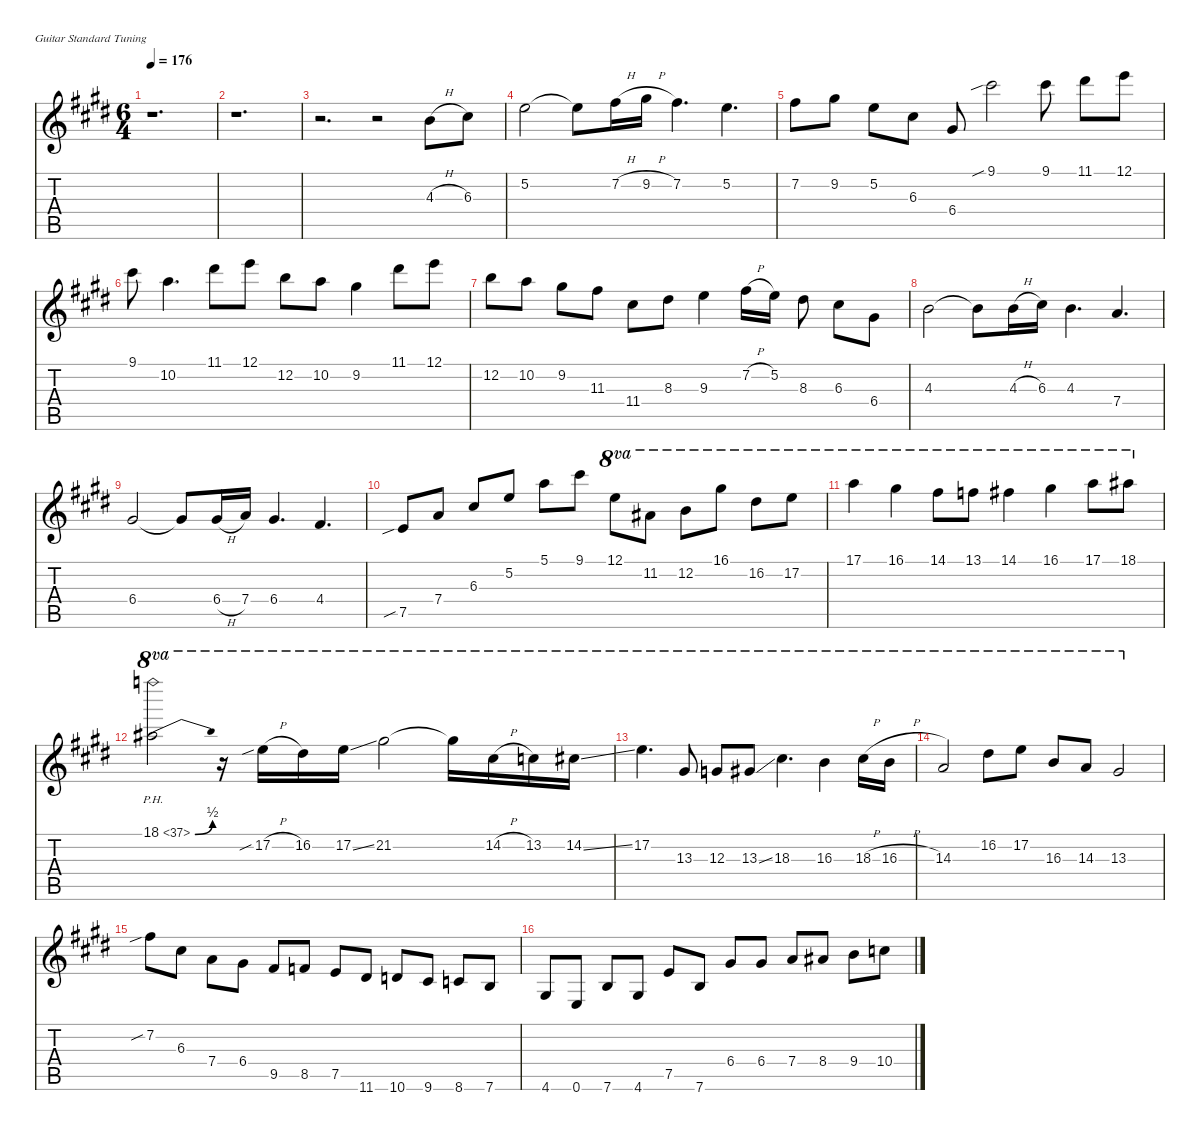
\defaultSystemsLayout 4
\hideDynamics
\bracketExtendMode nobrackets
\singleTrackTrackNamePolicy hidden
\multiTrackTrackNamePolicy hidden
\firstSystemTrackNameMode fullname
\firstSystemTrackNameOrientation horizontal
\otherSystemsTrackNameOrientation horizontal
\track ("Guitar 1" "n.guit.") {instrument acousticguitarnylon}
\staff {score tabs}
\tuning (E4 B3 G3 D3 A2 E2)
\ts (6 4)
\tempo 176
\clef g2
\ks e
r.1{d dy f beam Down} |
r.1{d beam Down} |
r.2{d beam Down} r.2{beam Down} 4.3{h acc forcenatural}.8{beam Down} 6.3{acc #}.8{beam Down} |
5.2{acc forcenatural}.2{beam Down} 5.2{t acc forcenatural}.8{beam Down} 7.2{h acc #}.16{beam Down} 9.2{h acc #}.16{beam Down} 7.2{acc #}.4{d beam Down} 5.2{acc forcenatural}.4{d beam Down} |
7.2{acc #}.8{beam Down} 9.2{acc #}.8{beam Down} 5.2{acc forcenatural}.8{beam Down} 6.3{acc #}.8{beam Up} 6.4{acc #}.8{beam Up} 9.1{sib acc #}.2{beam Down} 9.1{acc #}.8{beam Down} 11.1{acc #}.8{beam Down} 12.1{acc forcenatural}.8{beam Down} |
9.1{acc #}.8{beam Down} 10.2{acc forcenatural}.4{d beam Down} 11.1{acc #}.8{beam Down} 12.1{acc forcenatural}.8{beam Down} 12.2{acc forcenatural}.8{beam Down} 10.2{acc forcenatural}.8{beam Down} 9.2{acc #}.4{beam Down} 11.1{acc #}.8{beam Down} 12.1{acc forcenatural}.8{beam Down} |
12.2{acc forcenatural}.8{beam Down} 10.2{acc forcenatural}.8{beam Down} 9.2{acc #}.8{beam Down} 11.3{acc #}.8{beam Down} 11.4{acc #}.8{beam Down} 8.3{acc #}.8{beam Down} 9.3{acc forcenatural}.4{beam Down} 7.2{h acc #}.16{beam Down} 5.2{acc forcenatural}.16{beam Down beam split} 8.3{acc #}.8{beam Down} 6.3{acc #}.8{beam Down} 6.4{acc #}.8{beam Down} |
4.3{acc forcenatural}.2{beam Down} 4.3{t acc forcenatural}.8{beam Down} 4.3{h acc forcenatural}.16{beam Down} 6.3{acc #}.16{beam Down} 4.3{acc forcenatural}.4{d beam Down} 7.4{acc forcenatural}.4{d beam Up} |
6.4{acc #}.2{beam Up} 6.4{t acc #}.8{beam Up} 6.4{h acc #}.16{beam Up} 7.4{acc forcenatural}.16{beam Up} 6.4{acc #}.4{d beam Up} 4.4{acc #}.4{d beam Up} |
7.5{sib acc forcenatural}.8{beam Up} 7.4{acc forcenatural}.8{beam Up} 6.3{acc #}.8{beam Up} 5.2{acc forcenatural}.8{beam Down} 5.1{acc forcenatural}.8{beam Down} 9.1{acc #}.8{beam Down} 12.1{acc forcenatural}.8{ot 8va beam Down} 11.2{acc #}.8{ot 8va beam Down} 12.2{acc forcenatural}.8{ot 8va beam Down} 16.1{acc #}.8{ot 8va beam Down} 16.2{acc #}.8{ot 8va beam Down} 17.2{acc forcenatural}.8{ot 8va beam Down} |
17.1{acc forcenatural}.4{ot 8va beam Down} 16.1{acc #}.4{ot 8va beam Down} 14.1{acc #}.8{ot 8va beam Down} 13.1{acc forcenatural}.8{ot 8va beam Down} 14.1{acc #}.4{ot 8va beam Down} 16.1{acc #}.4{ot 8va beam Down} 17.1{acc forcenatural}.8{ot 8va beam Down} 18.1{acc #}.8{ot 8va beam Down} |
18.1{be (bend 0 0 15 2) ph 19 acc #}.2{ot 8va beam Down} r.16{ot 8va beam Down} 17.2{sib h acc forcenatural}.16{ot 8va beam Down} 16.2{acc #}.16{ot 8va beam Down} 17.2{ss acc forcenatural}.16{ot 8va beam Down} 21.2{acc #}.2{ot 8va beam Down} 21.2{t acc #}.16{ot 8va beam Down} 14.2{h acc #}.16{ot 8va beam Down} 13.2{acc forcenatural}.16{ot 8va beam Down} 14.2{ss acc #}.16{ot 8va beam Down} |
17.2{acc forcenatural}.4{d ot 8va beam Down} 13.3{acc #}.8{ot 8va beam Up} 12.3{acc forcenatural}.8{ot 8va beam Up} 13.3{ss acc #}.8{ot 8va beam Up} 18.3{acc #}.4{d ot 8va beam Down} 16.3{acc forcenatural}.4{ot 8va beam Down} 18.3{h acc #}.16{ot 8va beam Down} 16.3{h acc forcenatural}.16{ot 8va beam Down} |
14.3{acc forcenatural}.2{ot 8va beam Up} 16.2{acc #}.8{ot 8va beam Down} 17.2{acc forcenatural}.8{ot 8va beam Down} 16.3{acc forcenatural}.8{ot 8va beam Up} 14.3{acc forcenatural}.8{ot 8va beam Up} 13.3{acc #}.2{ot 8va beam Up} |
7.2{sib acc #}.8{beam Down} 6.3{acc #}.8{beam Down} 7.4{acc forcenatural}.8{beam Down} 6.4{acc #}.8{beam Up} 9.5{acc #}.8{beam Up} 8.5{acc forcenatural}.8{beam Up} 7.5{acc forcenatural}.8{beam Up} 11.6{acc #}.8{beam Up} 10.6{acc forcenatural}.8{beam Up} 9.6{acc #}.8{beam Up} 8.6{acc forcenatural}.8{beam Up} 7.6{acc forcenatural}.8{beam Up} |
4.6{acc #}.8{beam Up} 0.6{acc forcenatural}.8{beam Up} 7.6{acc forcenatural}.8{beam Up} 4.6{acc #}.8{beam Up} 7.5{acc forcenatural}.8{beam Up} 7.6{acc forcenatural}.8{beam Up} 6.4{acc #}.8{beam Up} 6.4{acc #}.8{beam Up} 7.4{acc forcenatural}.8{beam Up} 8.4{acc #}.8{beam Down} 9.4{acc forcenatural}.8{beam Down} 10.4{acc forcenatural}.8{beam Down}
